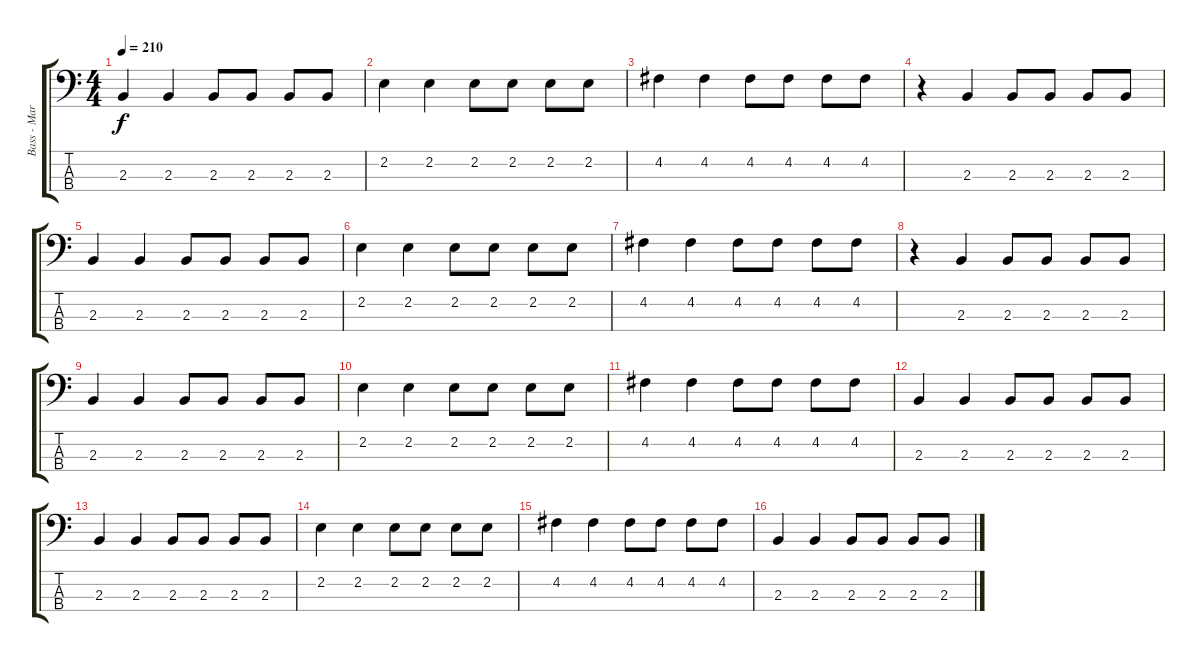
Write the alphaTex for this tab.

\track ("Bass - Mark Alan Hoppus" "Bass - Mar") {instrument electricbassfinger}
\staff {score tabs}
\tuning (G2 D2 A1 E1) {hide}
\ts (4 4)
\tempo 210
\clef f4
\ks c
2.3.4{dy f} 2.3.4 2.3.8 2.3.8 2.3.8 2.3.8 |
2.2.4 2.2.4 2.2.8 2.2.8 2.2.8 2.2.8 |
4.2.4 4.2.4 4.2.8 4.2.8 4.2.8 4.2.8 |
r.4 2.3.4 2.3.8 2.3.8 2.3.8 2.3.8 |
2.3.4 2.3.4 2.3.8 2.3.8 2.3.8 2.3.8 |
2.2.4 2.2.4 2.2.8 2.2.8 2.2.8 2.2.8 |
4.2.4 4.2.4 4.2.8 4.2.8 4.2.8 4.2.8 |
r.4 2.3.4 2.3.8 2.3.8 2.3.8 2.3.8 |
2.3.4 2.3.4 2.3.8 2.3.8 2.3.8 2.3.8 |
2.2.4 2.2.4 2.2.8 2.2.8 2.2.8 2.2.8 |
4.2.4 4.2.4 4.2.8 4.2.8 4.2.8 4.2.8 |
2.3.4 2.3.4 2.3.8 2.3.8 2.3.8 2.3.8 |
2.3.4 2.3.4 2.3.8 2.3.8 2.3.8 2.3.8 |
2.2.4 2.2.4 2.2.8 2.2.8 2.2.8 2.2.8 |
4.2.4 4.2.4 4.2.8 4.2.8 4.2.8 4.2.8 |
2.3.4 2.3.4 2.3.8 2.3.8 2.3.8 2.3.8
